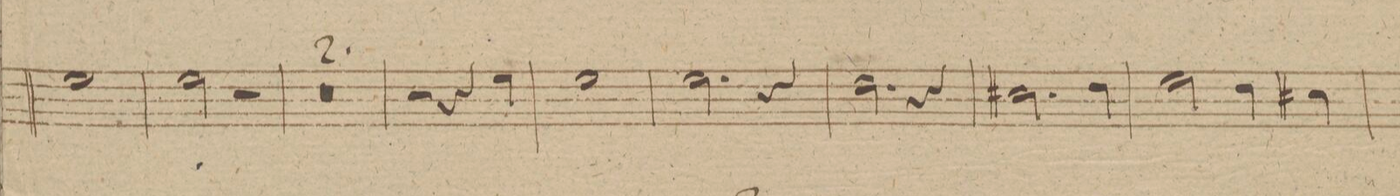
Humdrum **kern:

**kern	**dynam
*I"Corno 1mo in A.	*
*clefG2	*
*k[f#]	*
*met(c)	*
*M4/4	*
1b\	.
=271	=271
2b\	.
2r	.
=272	=272
0r	.
=273	=273
=274	=274
2r	.
4r	.
4b\	.
=275	=275
1b\	.
=276	=276
2.b\	.
4r	.
=277	=277
2.a\	.
4r	.
=278	=278
2.g#X\	.
4a\	.
=279	=279
2b\	.
4a\	.
4g#X\	.
=280	=280
*-	*-
